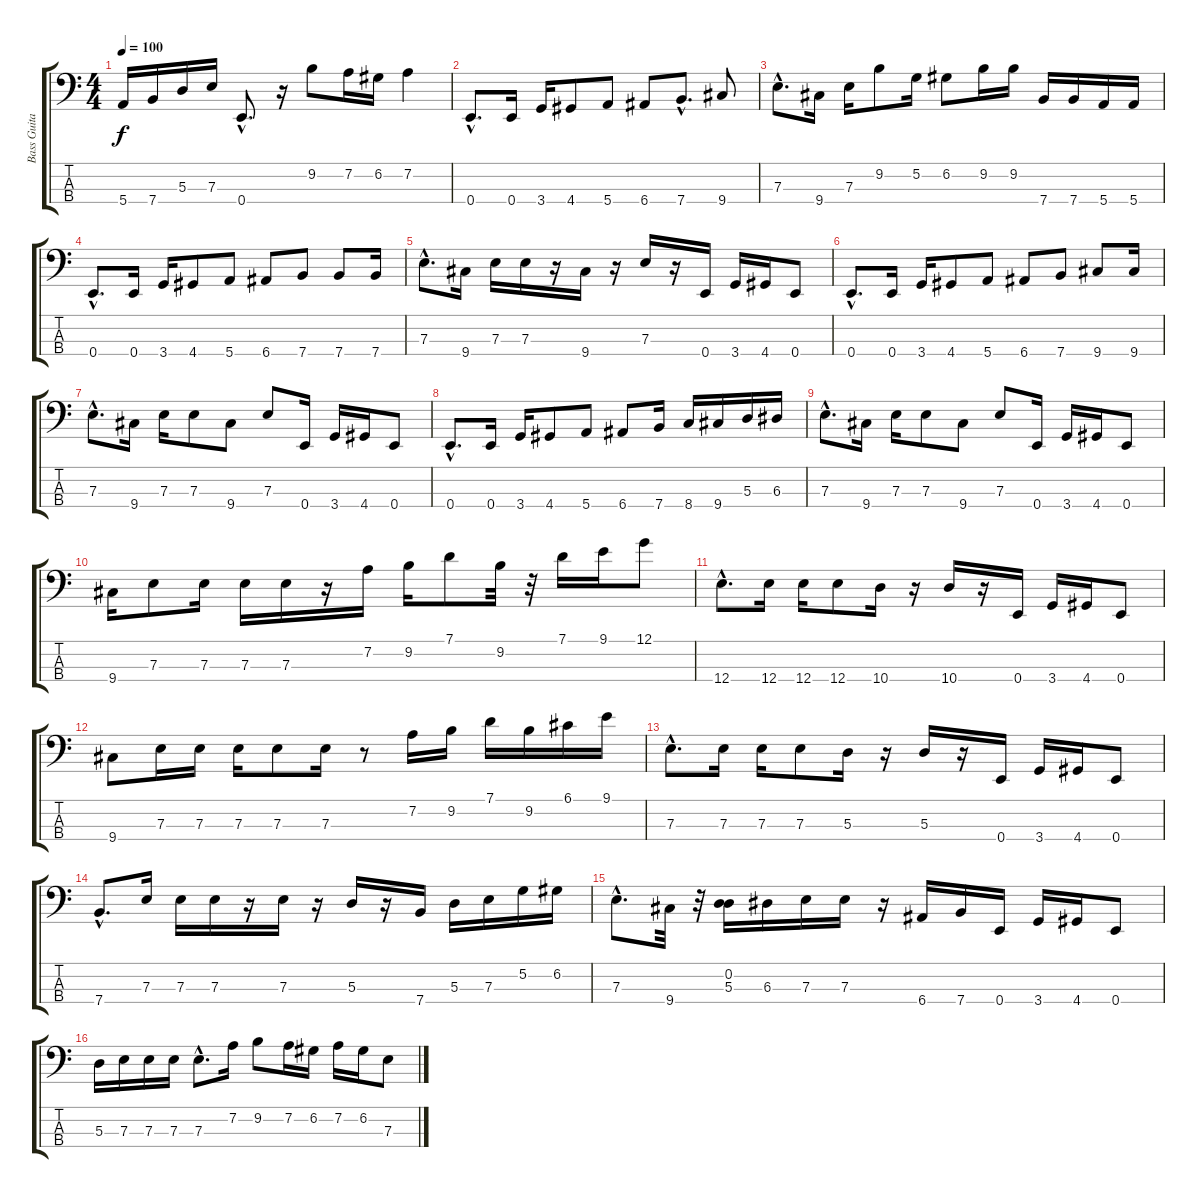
\track ("Bass Guitar" "Bass Guita") {instrument electricbassfinger}
\staff {score tabs}
\tuning (G2 D2 A1 E1) {hide}
\ts (4 4)
\tempo 100
\clef f4
\ks c
5.4.16{dy f} 7.4.16 5.3.16 7.3.16 0.4{hac}.8{d} r.16 9.2.8 7.2.16 6.2.16 7.2.4 |
0.4{hac}.8{d} 0.4.16 3.4.16 4.4.8 5.4.8 6.4.8 7.4{hac}.8{d} 9.4.8 |
7.3{hac}.8{d} 9.4.16 7.3.16 9.2.8 5.2.16 6.2.8 9.2.16 9.2.16 7.4.16 7.4.16 5.4.16 5.4.16 |
0.4{hac}.8{d} 0.4.16 3.4.16 4.4.8 5.4.8 6.4.8 7.4.8 7.4.8 7.4.16 |
7.3{hac}.8{d} 9.4.16 7.3.16 7.3.16 r.16 9.4.16 r.16 7.3.16 r.16 0.4.16 3.4.16 4.4.16 0.4.8 |
0.4{hac}.8{d} 0.4.16 3.4.16 4.4.8 5.4.8 6.4.8 7.4.8 9.4.8 9.4.16 |
7.3{hac}.8{d} 9.4.16 7.3.16 7.3.8 9.4.8 7.3.8 0.4.16 3.4.16 4.4.16 0.4.8 |
0.4{hac}.8{d} 0.4.16 3.4.16 4.4.8 5.4.8 6.4.8 7.4.16 8.4.16 9.4.16 5.3.16 6.3.16 |
7.3{hac}.8{d} 9.4.16 7.3.16 7.3.8 9.4.8 7.3.8 0.4.16 3.4.16 4.4.16 0.4.8 |
9.4.16 7.3.8 7.3.16 7.3.16 7.3.16 r.16 7.2.16 9.2.16 7.1.8 9.2.32 r.32 7.1.16 9.1.16 12.1.8 |
12.4{hac}.8{d} 12.4.16 12.4.16 12.4.8 10.4.16 r.16 10.4.16 r.16 0.4.16 3.4.16 4.4.16 0.4.8 |
9.4.8 7.3.16 7.3.16 7.3.16 7.3.8 7.3.16 r.8 7.2.16 9.2.16 7.1.16 9.2.16 6.1.16 9.1.16 |
7.3{hac}.8{d} 7.3.16 7.3.16 7.3.8 5.3.16 r.16 5.3.16 r.16 0.4.16 3.4.16 4.4.16 0.4.8 |
7.4{hac}.8{d} 7.3.16 7.3.16 7.3.16 r.16 7.3.16 r.16 5.3.16 r.16 7.4.16 5.3.16 7.3.16 5.2.16 6.2.16 |
7.3{hac}.8{d} 9.4.32 r.32 (0.2 5.3).16 6.3.16 7.3.16 7.3.16 r.16 6.4.16 7.4.16 0.4.16 3.4.16 4.4.16 0.4.8 |
5.3.16 7.3.16 7.3.16 7.3.16 7.3{hac}.8{d} 7.2.16 9.2.8 7.2.16 6.2.16 7.2.16 6.2.16 7.3.8
